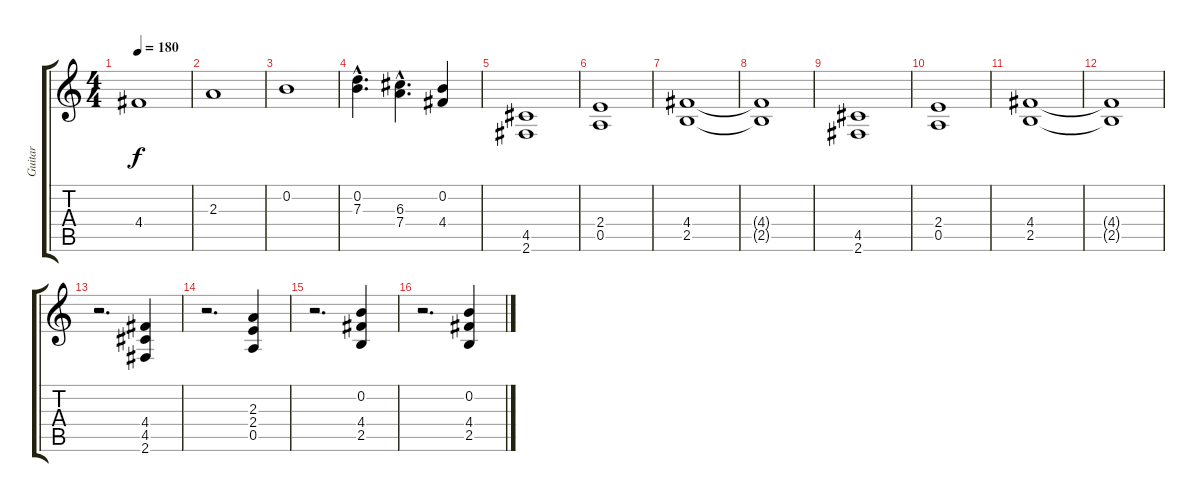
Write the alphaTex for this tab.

\track ("Guitar" "Guitar") {instrument distortionguitar}
\staff {score tabs}
\tuning (E4 B3 G3 D3 A2 E2) {hide}
\ts (4 4)
\tempo 180
\clef g2
\ks c
4.4.1{dy f instrument distortionguitar} |
2.3.1 |
0.2.1 |
(0.2{hac} 7.3{hac}).4{d} (6.3{hac} 7.4{hac}).4{d} (0.2 4.4).4 |
(4.5 2.6).1{volume 9} |
(2.4 0.5).1 |
(4.4 2.5).1 |
(4.4{t} 2.5{t}).1 |
(4.5 2.6).1 |
(2.4 0.5).1 |
(4.4 2.5).1 |
(4.4{t} 2.5{t}).1 |
r.2{d} (4.4 4.5 2.6).4{volume 16} |
r.2{d} (2.3 2.4 0.5).4 |
r.2{d} (0.2 4.4 2.5).4 |
r.2{d} (0.2 4.4 2.5).4
